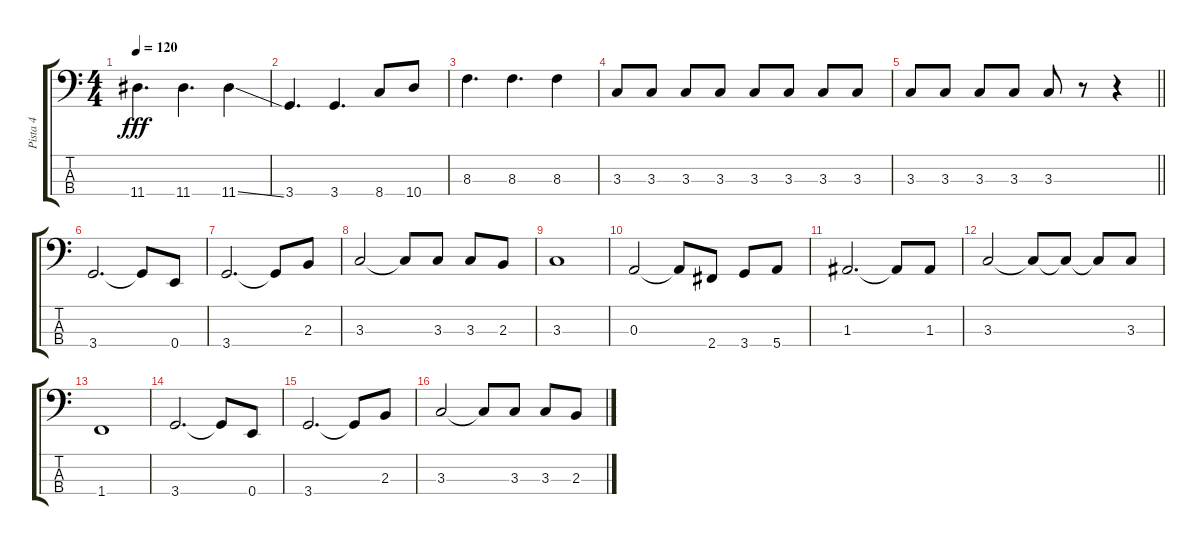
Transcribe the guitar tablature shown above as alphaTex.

\track ("Pista 4" "Pista 4") {instrument electricbassfinger}
\staff {score tabs}
\tuning (G2 D2 A1 E1) {hide}
\ts (4 4)
\tempo 120
\clef f4
\ks c
11.4.4{d dy fff} 11.4.4{d} 11.4{ss}.4 |
3.4.4{d} 3.4.4{d} 8.4.8 10.4.8 |
8.3.4{d} 8.3.4{d} 8.3.4 |
3.3.8 3.3.8 3.3.8 3.3.8 3.3.8 3.3.8 3.3.8 3.3.8 |
\barLineRight lightlight
3.3.8 3.3.8 3.3.8 3.3.8 3.3.8 r.8 r.4 |
3.4.2{d} 3.4{t}.8 0.4.8 |
3.4.2{d} 3.4{t}.8 2.3.8 |
3.3.2 3.3{t}.8 3.3.8 3.3.8 2.3.8 |
3.3.1 |
0.3.2 0.3{t}.8 2.4.8 3.4.8 5.4.8 |
1.3.2{d} 1.3{t}.8 1.3.8 |
3.3.2 3.3{t}.8 3.3{t}.8 3.3{t}.8 3.3.8 |
1.4.1 |
3.4.2{d} 3.4{t}.8 0.4.8 |
3.4.2{d} 3.4{t}.8 2.3.8 |
3.3.2 3.3{t}.8 3.3.8 3.3.8 2.3.8
